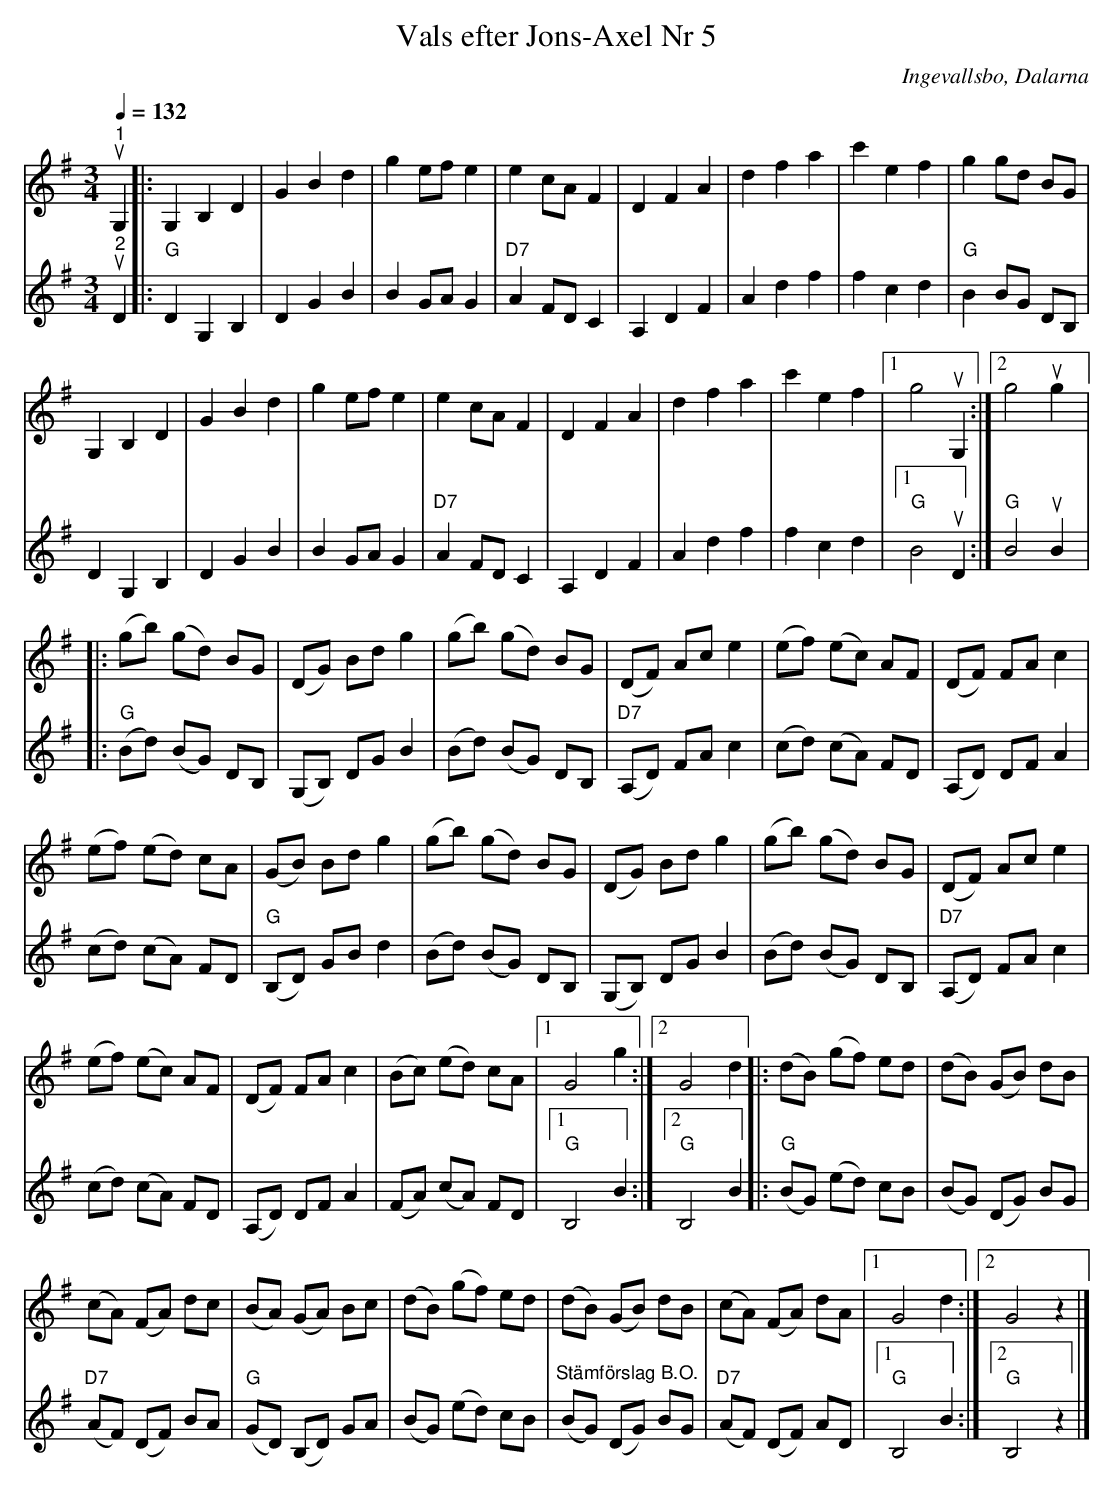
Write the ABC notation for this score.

X:1
T:Vals efter Jons-Axel Nr 5
O:Ingevallsbo, Dalarna
L:1/8
Q:1/4=132
M:3/4
K:G
V:1
"^1"u G,2 |: G,2 B,2 D2 | G2 B2 d2 | g2 ef e2 | e2 cA F2 | D2 F2 A2 | d2 f2 a2 | c'2 e2 f2 | g2 gd BG |
G,2 B,2 D2 | G2 B2 d2 | g2 ef e2 | e2 cA F2 | D2 F2 A2 | d2 f2 a2 | c'2 e2 f2 |1 g4u G,2 :|2 g4u g2 |:
(gb) (gd) BG | (DG) Bd g2 | (gb) (gd) BG | (DF) Ac e2 | (ef) (ec) AF | (DF) FA c2 |
(ef) (ed) cA | (GB) Bd g2 | (gb) (gd) BG | (DG) Bd g2 | (gb) (gd) BG | (DF) Ac e2 |
(ef) (ec) AF | (DF) FA c2 | (Bc) (ed) cA |1 G4 g2 :|2 G4 d2 |: (dB) (gf) ed | (dB) (GB) dB |
(cA) (FA) dc | (BA) (GA) Bc | (dB) (gf) ed | (dB) (GB) dB | (cA) (FA) dA |1 G4 d2 :|2 G4 z2 |]
V:2
"^2"u D2 |:"G" D2 G,2 B,2 | D2 G2 B2 | B2 GA G2 |"D7" A2 FD C2 | A,2 D2 F2 | A2 d2 f2 |
f2 c2 d2 |"G" B2 BG DB, | D2 G,2 B,2 | D2 G2 B2 | B2 GA G2 |"D7" A2 FD C2 | A,2 D2 F2 |
A2 d2 f2 | f2 c2 d2 |1"G" B4u D2 :|"G" B4u B2 |:"G" (Bd) (BG) DB, | (G,B,) DG B2 |
(Bd) (BG) DB, |"D7" (A,D) FA c2 | (cd) (cA) FD | (A,D) DF A2 | (cd) (cA) FD |"G" (B,D) GB d2 |
(Bd) (BG) DB, | (G,B,) DG B2 | (Bd) (BG) DB, |"D7" (A,D) FA c2 | (cd) (cA) FD | (A,D) DF A2 |
(FA) (cA) FD |1 "G" B,4 B2 :|2 "G" B,4 B2 |: "G" (BG) (ed) cB | (BG) (DG) BG | "D7" (AF) (DF) BA |
"G" (GD) (B,D) GA | (BG) (ed) cB | "^Stämförslag B.O." (BG) (DG) BG |"D7" (AF) (DF) AD |1 "G" B,4 B2 :|2 "G" B,4 z2 |]
